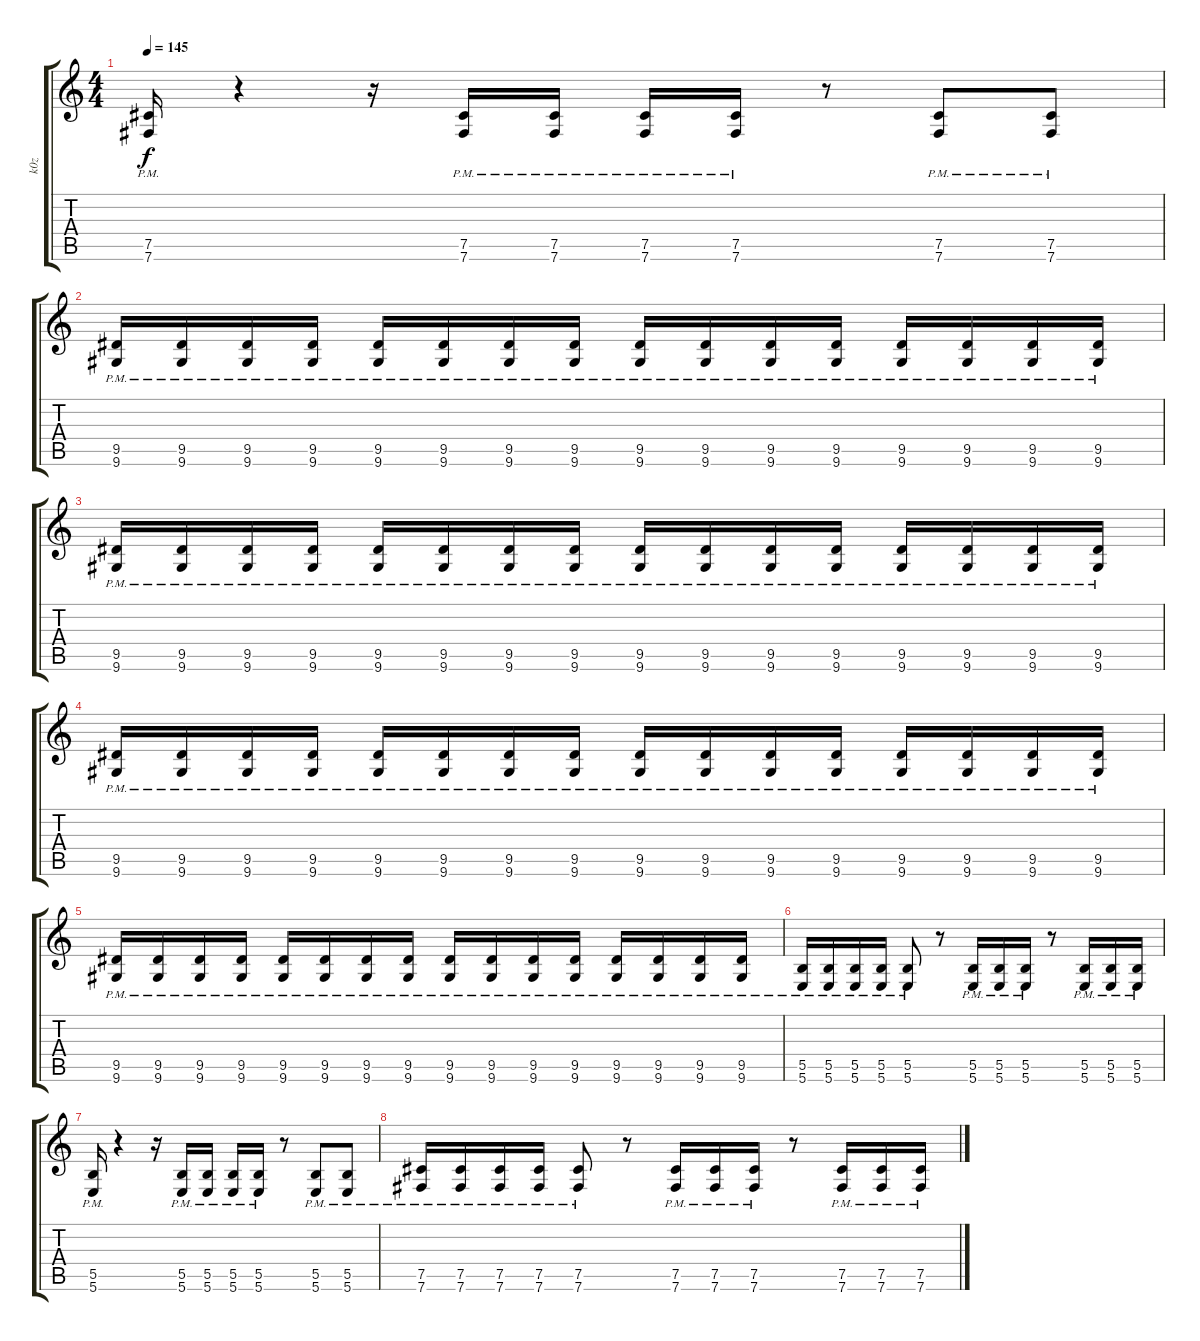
\track ("k0z" "k0z") {instrument distortionguitar}
\staff {score tabs}
\tuning (Db4 Ab3 E3 B2 Gb2 B1) {hide}
\ts (4 4)
\tempo 145
\clef g2
\ks c
(7.5{pm} 7.6{pm}).16{dy f} r.4 r.16 (7.5{pm} 7.6{pm}).16 (7.5{pm} 7.6{pm}).16 (7.5{pm} 7.6{pm}).16 (7.5{pm} 7.6{pm}).16 r.8 (7.5{pm} 7.6{pm}).8 (7.5{pm} 7.6{pm}).8 |
(9.5{pm} 9.6{pm}).16 (9.5{pm} 9.6{pm}).16 (9.5{pm} 9.6{pm}).16 (9.5{pm} 9.6{pm}).16 (9.5{pm} 9.6{pm}).16 (9.5{pm} 9.6{pm}).16 (9.5{pm} 9.6{pm}).16 (9.5{pm} 9.6{pm}).16 (9.5{pm} 9.6{pm}).16 (9.5{pm} 9.6{pm}).16 (9.5{pm} 9.6{pm}).16 (9.5{pm} 9.6{pm}).16 (9.5{pm} 9.6{pm}).16 (9.5{pm} 9.6{pm}).16 (9.5{pm} 9.6{pm}).16 (9.5{pm} 9.6{pm}).16 |
(9.5{pm} 9.6{pm}).16 (9.5{pm} 9.6{pm}).16 (9.5{pm} 9.6{pm}).16 (9.5{pm} 9.6{pm}).16 (9.5{pm} 9.6{pm}).16 (9.5{pm} 9.6{pm}).16 (9.5{pm} 9.6{pm}).16 (9.5{pm} 9.6{pm}).16 (9.5{pm} 9.6{pm}).16 (9.5{pm} 9.6{pm}).16 (9.5{pm} 9.6{pm}).16 (9.5{pm} 9.6{pm}).16 (9.5{pm} 9.6{pm}).16 (9.5{pm} 9.6{pm}).16 (9.5{pm} 9.6{pm}).16 (9.5{pm} 9.6{pm}).16 |
(9.5{pm} 9.6{pm}).16 (9.5{pm} 9.6{pm}).16 (9.5{pm} 9.6{pm}).16 (9.5{pm} 9.6{pm}).16 (9.5{pm} 9.6{pm}).16 (9.5{pm} 9.6{pm}).16 (9.5{pm} 9.6{pm}).16 (9.5{pm} 9.6{pm}).16 (9.5{pm} 9.6{pm}).16 (9.5{pm} 9.6{pm}).16 (9.5{pm} 9.6{pm}).16 (9.5{pm} 9.6{pm}).16 (9.5{pm} 9.6{pm}).16 (9.5{pm} 9.6{pm}).16 (9.5{pm} 9.6{pm}).16 (9.5{pm} 9.6{pm}).16 |
(9.5{pm} 9.6{pm}).16 (9.5{pm} 9.6{pm}).16 (9.5{pm} 9.6{pm}).16 (9.5{pm} 9.6{pm}).16 (9.5{pm} 9.6{pm}).16 (9.5{pm} 9.6{pm}).16 (9.5{pm} 9.6{pm}).16 (9.5{pm} 9.6{pm}).16 (9.5{pm} 9.6{pm}).16 (9.5{pm} 9.6{pm}).16 (9.5{pm} 9.6{pm}).16 (9.5{pm} 9.6{pm}).16 (9.5{pm} 9.6{pm}).16 (9.5{pm} 9.6{pm}).16 (9.5{pm} 9.6{pm}).16 (9.5{pm} 9.6{pm}).16 |
(5.5{pm} 5.6{pm}).16 (5.5{pm} 5.6{pm}).16 (5.5{pm} 5.6{pm}).16 (5.5{pm} 5.6{pm}).16 (5.5{pm} 5.6{pm}).8 r.8 (5.5{pm} 5.6{pm}).16 (5.5{pm} 5.6{pm}).16 (5.5{pm} 5.6{pm}).16 r.8 (5.5{pm} 5.6{pm}).16 (5.5{pm} 5.6{pm}).16 (5.5{pm} 5.6{pm}).16 |
(5.5{pm} 5.6{pm}).16 r.4 r.16 (5.5{pm} 5.6{pm}).16 (5.5{pm} 5.6{pm}).16 (5.5{pm} 5.6{pm}).16 (5.5{pm} 5.6{pm}).16 r.8 (5.5{pm} 5.6{pm}).8 (5.5{pm} 5.6{pm}).8 |
(7.5{pm} 7.6{pm}).16 (7.5{pm} 7.6{pm}).16 (7.5{pm} 7.6{pm}).16 (7.5{pm} 7.6{pm}).16 (7.5{pm} 7.6{pm}).8 r.8 (7.5{pm} 7.6{pm}).16 (7.5{pm} 7.6{pm}).16 (7.5{pm} 7.6{pm}).16 r.8 (7.5{pm} 7.6{pm}).16 (7.5{pm} 7.6{pm}).16 (7.5{pm} 7.6{pm}).16
